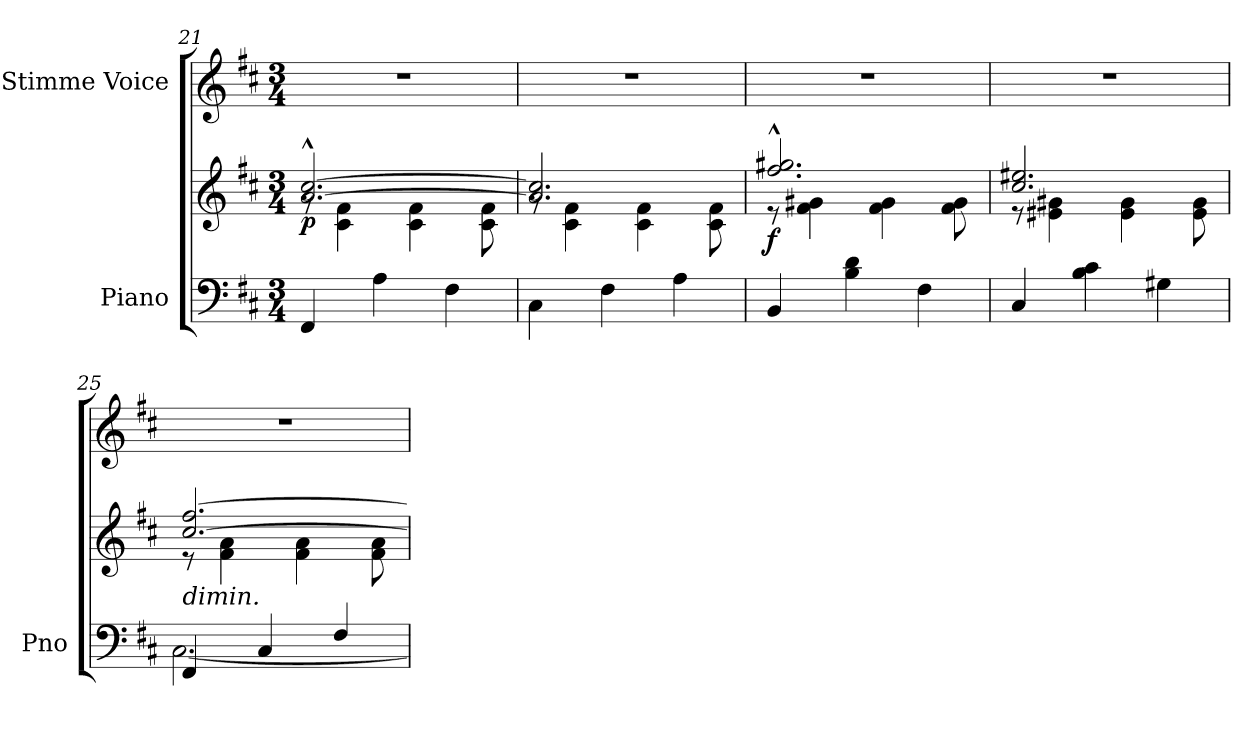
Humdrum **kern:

**kern	**kern	**dynam	**kern
*part2	*part2	*part2	*part1
*staff3	*staff2	*staff2/3	*staff1
*I"Piano	*	*	*I"Stimme Voice
*I'Pno	*	*	*
!!LO:LB:g=z
*clefF4	*clefG2	*	*clefG2
*k[f#c#]	*k[f#c#]	*	*k[f#c#]
*M3/4	*M3/4	*	*M3/4
=21	=21	=21	=21
*	*^	*	*
!	!	!	!LO:DY:b	!
4FF#/	[2.a/^^ [2.cc#/^^	8rg	p	2.r
.	.	4c#\ 4f#\	.	.
4A\	.	.	.	.
.	.	4c#\ 4f#\	.	.
4F#\	.	.	.	.
.	.	8c#\ 8f#\	.	.
=22	=22	=22	=22	=22
4C#\	2.a/] 2.cc#/]	8rg	.	2.r
.	.	4c#\ 4f#\	.	.
4F#\	.	.	.	.
.	.	4c#\ 4f#\	.	.
4A\	.	.	.	.
.	.	8c#\ 8f#\	.	.
=23	=23	=23	=23	=23
!	!	!	!LO:DY:b	!
4BB/	2.ff#/^^ 2.gg#X/^^	8r	f	2.r
.	.	4f#\ 4g#X\	.	.
4B\ 4d\	.	.	.	.
.	.	4f#\ 4g#\	.	.
4F#\	.	.	.	.
.	.	8f#\ 8g#\	.	.
=24	=24	=24	=24	=24
4C#/	2.cc#/ 2.ee#X/	8r	.	2.r
.	.	4e#X\ 4g#X\	.	.
4B\ 4c#\	.	.	.	.
.	.	4e#\ 4g#\	.	.
4G#X\	.	.	.	.
.	.	8e#\ 8g#\	.	.
=25	=25	=25	=25	=25
*^	*	*	*	*
!	!	!LO:TX:b:i:t=dimin.	!	!	!
4FF#/	[2.C#\	[2.cc#/ [2.ff#/	8r	.	2.r
.	.	.	4f#\ 4a\	.	.
4C#/	.	.	.	.	.
.	.	.	4f#\ 4a\	.	.
4F#/	.	.	.	.	.
.	.	.	8f#\ 8a\	.	.
*v	*v	*	*	*	*
*	*v	*v	*	*
=	=	=	=
*-	*-	*-	*-
